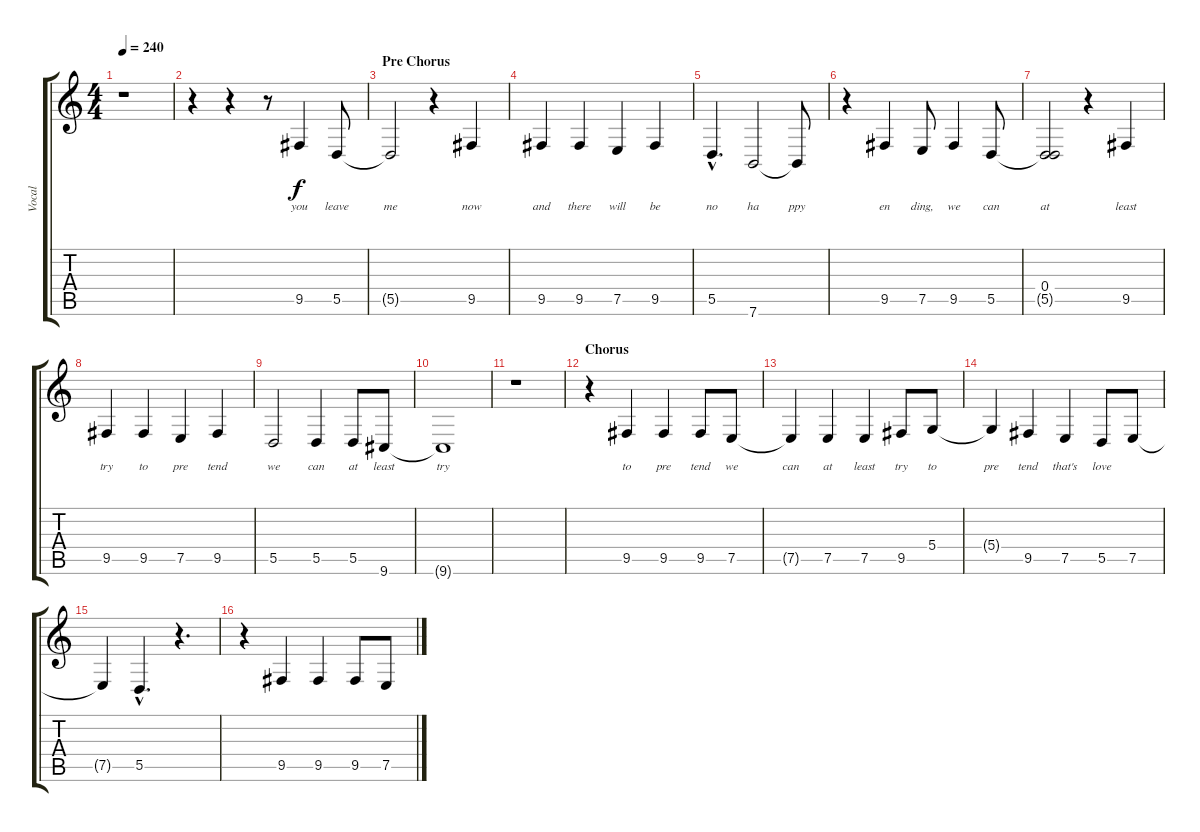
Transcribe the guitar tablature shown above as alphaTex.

\track ("Vocal" "Vocal") {instrument flute}
\staff {score tabs}
\tuning (E4 B3 G3 D3 A2 E2) {hide}
\ts (4 4)
\tempo 240
\clef g2
\ks c
r.1{dy f} |
r.4 r.4 r.8 9.5.4{lyrics (0 "you") lyrics (1 "") lyrics (2 "") lyrics (3 "") lyrics (4 "")} 5.5.8{lyrics (0 "leave") lyrics (1 "") lyrics (2 "") lyrics (3 "") lyrics (4 "")} |
\section ("" "Pre Chorus")
5.5{t}.2{lyrics (0 "me") lyrics (1 "") lyrics (2 "") lyrics (3 "") lyrics (4 "")} r.4 9.5.4{lyrics (0 "now") lyrics (1 "") lyrics (2 "") lyrics (3 "") lyrics (4 "")} |
9.5.4{lyrics (0 "and") lyrics (1 "") lyrics (2 "") lyrics (3 "") lyrics (4 "")} 9.5.4{lyrics (0 "there") lyrics (1 "") lyrics (2 "") lyrics (3 "") lyrics (4 "")} 7.5.4{lyrics (0 "will") lyrics (1 "") lyrics (2 "") lyrics (3 "") lyrics (4 "")} 9.5.4{lyrics (0 "be") lyrics (1 "") lyrics (2 "") lyrics (3 "") lyrics (4 "")} |
5.5{hac}.4{d lyrics (0 "no") lyrics (1 "") lyrics (2 "") lyrics (3 "") lyrics (4 "")} 7.6.2{lyrics (0 "ha") lyrics (1 "") lyrics (2 "") lyrics (3 "") lyrics (4 "")} 7.6{t}.8{lyrics (0 "ppy") lyrics (1 "") lyrics (2 "") lyrics (3 "") lyrics (4 "")} |
r.4 9.5.4{lyrics (0 "en") lyrics (1 "") lyrics (2 "") lyrics (3 "") lyrics (4 "")} 7.5.8{lyrics (0 "ding,") lyrics (1 "") lyrics (2 "") lyrics (3 "") lyrics (4 "")} 9.5.4{lyrics (0 "we") lyrics (1 "") lyrics (2 "") lyrics (3 "") lyrics (4 "")} 5.5.8{lyrics (0 "can") lyrics (1 "") lyrics (2 "") lyrics (3 "") lyrics (4 "")} |
(0.4 5.5{t}).2{lyrics (0 "at") lyrics (1 "") lyrics (2 "") lyrics (3 "") lyrics (4 "")} r.4 9.5.4{lyrics (0 "least") lyrics (1 "") lyrics (2 "") lyrics (3 "") lyrics (4 "")} |
9.5.4{lyrics (0 "try") lyrics (1 "") lyrics (2 "") lyrics (3 "") lyrics (4 "")} 9.5.4{lyrics (0 "to") lyrics (1 "") lyrics (2 "") lyrics (3 "") lyrics (4 "")} 7.5.4{lyrics (0 "pre") lyrics (1 "") lyrics (2 "") lyrics (3 "") lyrics (4 "")} 9.5.4{lyrics (0 "tend") lyrics (1 "") lyrics (2 "") lyrics (3 "") lyrics (4 "")} |
5.5.2{lyrics (0 "we") lyrics (1 "") lyrics (2 "") lyrics (3 "") lyrics (4 "")} 5.5.4{lyrics (0 "can") lyrics (1 "") lyrics (2 "") lyrics (3 "") lyrics (4 "")} 5.5.8{lyrics (0 "at") lyrics (1 "") lyrics (2 "") lyrics (3 "") lyrics (4 "")} 9.6.8{lyrics (0 "least") lyrics (1 "") lyrics (2 "") lyrics (3 "") lyrics (4 "")} |
9.6{t}.1{lyrics (0 "try") lyrics (1 "") lyrics (2 "") lyrics (3 "") lyrics (4 "")} |
r.1 |
\section ("" "Chorus")
r.4 9.5.4{lyrics (0 "to") lyrics (1 "") lyrics (2 "") lyrics (3 "") lyrics (4 "")} 9.5.4{lyrics (0 "pre") lyrics (1 "") lyrics (2 "") lyrics (3 "") lyrics (4 "")} 9.5.8{lyrics (0 "tend") lyrics (1 "") lyrics (2 "") lyrics (3 "") lyrics (4 "")} 7.5.8{lyrics (0 "we") lyrics (1 "") lyrics (2 "") lyrics (3 "") lyrics (4 "")} |
7.5{t}.4{lyrics (0 "can") lyrics (1 "") lyrics (2 "") lyrics (3 "") lyrics (4 "")} 7.5.4{lyrics (0 "at") lyrics (1 "") lyrics (2 "") lyrics (3 "") lyrics (4 "")} 7.5.4{lyrics (0 "least") lyrics (1 "") lyrics (2 "") lyrics (3 "") lyrics (4 "")} 9.5.8{lyrics (0 "try") lyrics (1 "") lyrics (2 "") lyrics (3 "") lyrics (4 "")} 5.4.8{lyrics (0 "to") lyrics (1 "") lyrics (2 "") lyrics (3 "") lyrics (4 "")} |
5.4{t}.4{lyrics (0 "pre") lyrics (1 "") lyrics (2 "") lyrics (3 "") lyrics (4 "")} 9.5.4{lyrics (0 "tend") lyrics (1 "") lyrics (2 "") lyrics (3 "") lyrics (4 "")} 7.5.4{lyrics (0 "that's") lyrics (1 "") lyrics (2 "") lyrics (3 "") lyrics (4 "")} 5.5.8{lyrics (0 "love") lyrics (1 "") lyrics (2 "") lyrics (3 "") lyrics (4 "")} 7.5.8 |
7.5{t}.4 5.5{hac}.4{d} r.4{d} |
r.4 9.5.4 9.5.4 9.5.8 7.5.8
